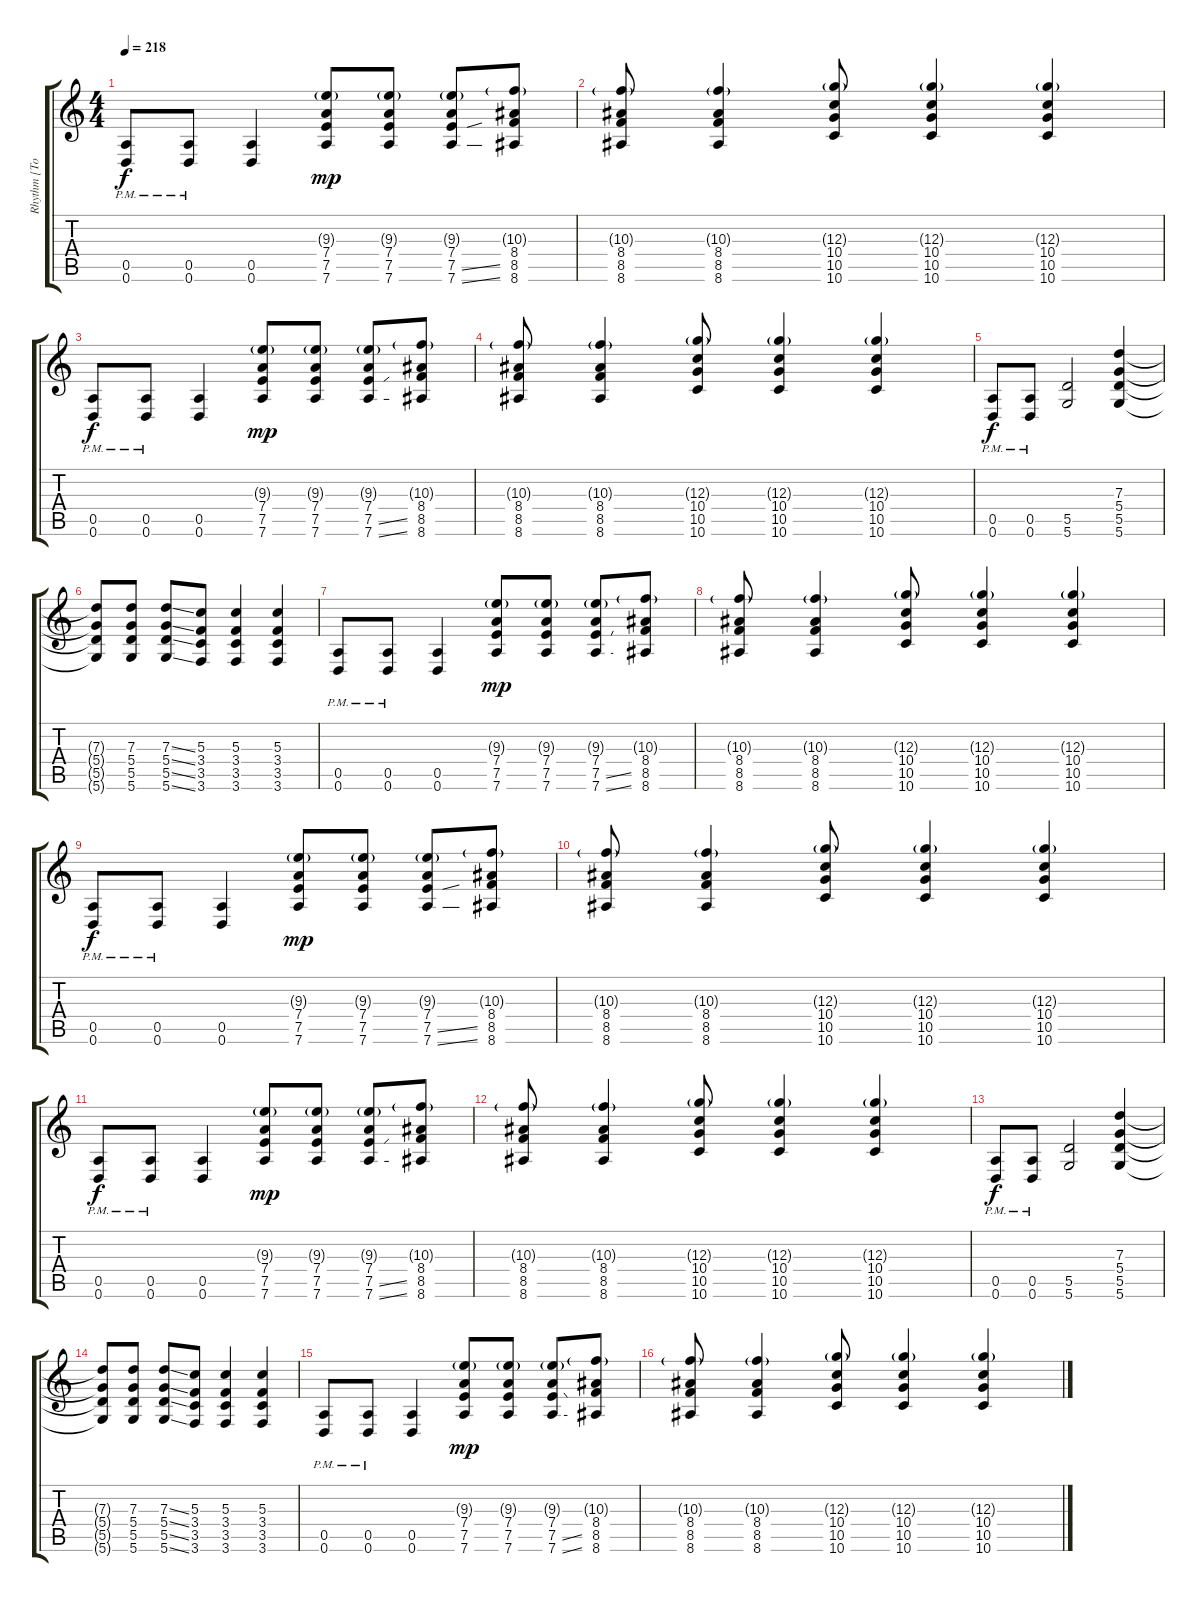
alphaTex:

\track ("Rhythm [Tony Rombola]" "Rhythm [To") {instrument distortionguitar}
\staff {score tabs}
\tuning (E4 B3 G3 D3 A2 D2) {hide}
\ts (4 4)
\tempo 218
\clef g2
\ks c
(0.5{pm} 0.6{pm}).8{dy f} (0.5{pm} 0.6{pm}).8 (0.5 0.6).4 (9.3{g} 7.4 7.5 7.6).8{dy mp} (9.3{g} 7.4 7.5 7.6).8 (9.3{g} 7.4 7.5{ss} 7.6{ss}).8 (10.3{g} 8.4 8.5 8.6).8 |
(10.3{g} 8.4 8.5 8.6).8 (10.3{g} 8.4 8.5 8.6).4 (12.3{g} 10.4 10.5 10.6).8 (12.3{g} 10.4 10.5 10.6).4 (12.3{g} 10.4 10.5 10.6).4 |
(0.5{pm} 0.6{pm}).8{dy f} (0.5{pm} 0.6{pm}).8 (0.5 0.6).4 (9.3{g} 7.4 7.5 7.6).8{dy mp} (9.3{g} 7.4 7.5 7.6).8 (9.3{g} 7.4 7.5{ss} 7.6{ss}).8 (10.3{g} 8.4 8.5 8.6).8 |
(10.3{g} 8.4 8.5 8.6).8 (10.3{g} 8.4 8.5 8.6).4 (12.3{g} 10.4 10.5 10.6).8 (12.3{g} 10.4 10.5 10.6).4 (12.3{g} 10.4 10.5 10.6).4 |
(0.5{pm} 0.6{pm}).8{dy f} (0.5{pm} 0.6{pm}).8 (5.5 5.6).2 (7.3 5.4 5.5 5.6).4 |
(7.3{t} 5.4{t} 5.5{t} 5.6{t}).8 (7.3 5.4 5.5 5.6).8 (7.3{ss} 5.4{ss} 5.5{ss} 5.6{ss}).8 (5.3 3.4 3.5 3.6).8 (5.3 3.4 3.5 3.6).4 (5.3 3.4 3.5 3.6).4 |
(0.5{pm} 0.6{pm}).8 (0.5{pm} 0.6{pm}).8 (0.5 0.6).4 (9.3{g} 7.4 7.5 7.6).8{dy mp} (9.3{g} 7.4 7.5 7.6).8 (9.3{g} 7.4 7.5{ss} 7.6{ss}).8 (10.3{g} 8.4 8.5 8.6).8 |
(10.3{g} 8.4 8.5 8.6).8 (10.3{g} 8.4 8.5 8.6).4 (12.3{g} 10.4 10.5 10.6).8 (12.3{g} 10.4 10.5 10.6).4 (12.3{g} 10.4 10.5 10.6).4 |
(0.5{pm} 0.6{pm}).8{dy f} (0.5{pm} 0.6{pm}).8 (0.5 0.6).4 (9.3{g} 7.4 7.5 7.6).8{dy mp} (9.3{g} 7.4 7.5 7.6).8 (9.3{g} 7.4 7.5{ss} 7.6{ss}).8 (10.3{g} 8.4 8.5 8.6).8 |
(10.3{g} 8.4 8.5 8.6).8 (10.3{g} 8.4 8.5 8.6).4 (12.3{g} 10.4 10.5 10.6).8 (12.3{g} 10.4 10.5 10.6).4 (12.3{g} 10.4 10.5 10.6).4 |
(0.5{pm} 0.6{pm}).8{dy f} (0.5{pm} 0.6{pm}).8 (0.5 0.6).4 (9.3{g} 7.4 7.5 7.6).8{dy mp} (9.3{g} 7.4 7.5 7.6).8 (9.3{g} 7.4 7.5{ss} 7.6{ss}).8 (10.3{g} 8.4 8.5 8.6).8 |
(10.3{g} 8.4 8.5 8.6).8 (10.3{g} 8.4 8.5 8.6).4 (12.3{g} 10.4 10.5 10.6).8 (12.3{g} 10.4 10.5 10.6).4 (12.3{g} 10.4 10.5 10.6).4 |
(0.5{pm} 0.6{pm}).8{dy f} (0.5{pm} 0.6{pm}).8 (5.5 5.6).2 (7.3 5.4 5.5 5.6).4 |
(7.3{t} 5.4{t} 5.5{t} 5.6{t}).8 (7.3 5.4 5.5 5.6).8 (7.3{ss} 5.4{ss} 5.5{ss} 5.6{ss}).8 (5.3 3.4 3.5 3.6).8 (5.3 3.4 3.5 3.6).4 (5.3 3.4 3.5 3.6).4 |
(0.5{pm} 0.6{pm}).8 (0.5{pm} 0.6{pm}).8 (0.5 0.6).4 (9.3{g} 7.4 7.5 7.6).8{dy mp} (9.3{g} 7.4 7.5 7.6).8 (9.3{g} 7.4 7.5{ss} 7.6{ss}).8 (10.3{g} 8.4 8.5 8.6).8 |
(10.3{g} 8.4 8.5 8.6).8 (10.3{g} 8.4 8.5 8.6).4 (12.3{g} 10.4 10.5 10.6).8 (12.3{g} 10.4 10.5 10.6).4 (12.3{g} 10.4 10.5 10.6).4
